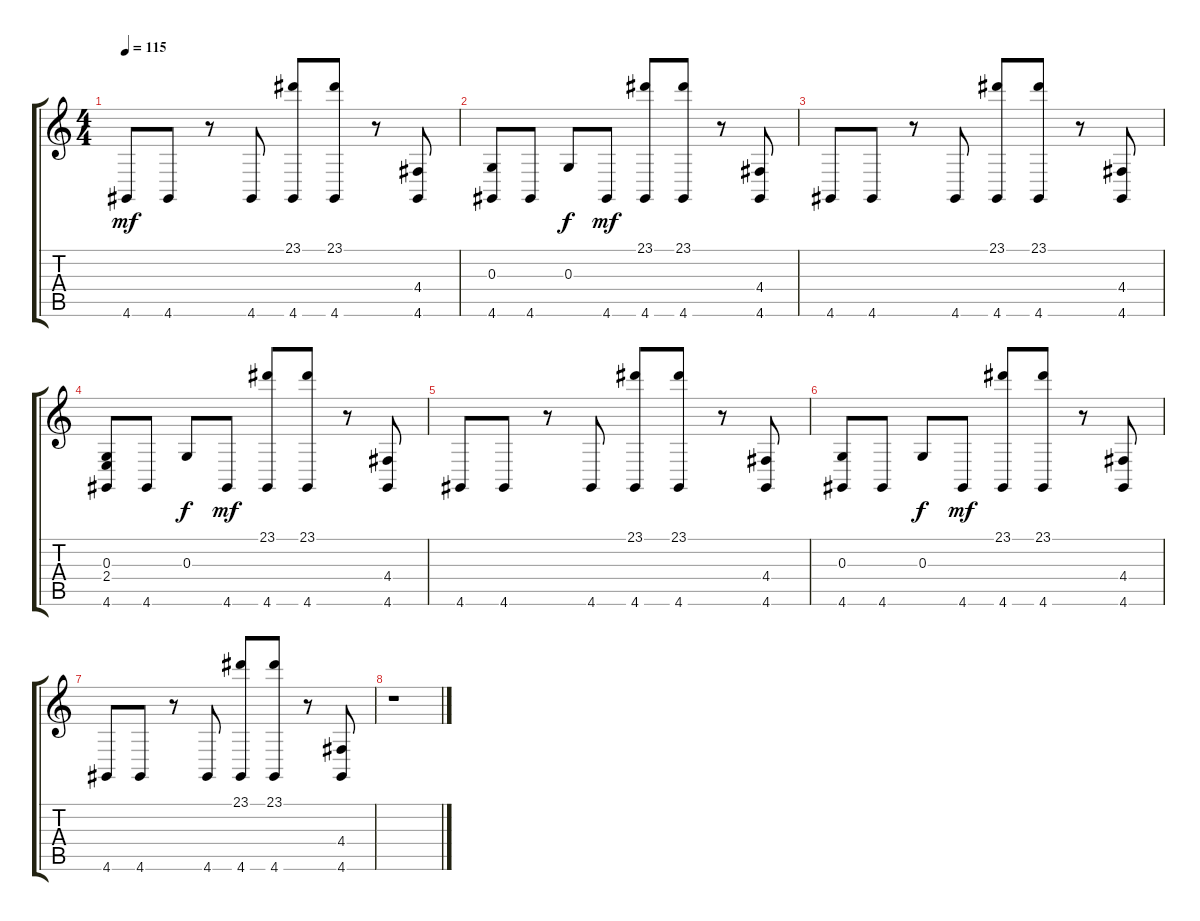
\track "" {instrument drawbarorgan}
\staff {score tabs}
\tuning (E4 B3 G3 D3 A2 E2) {hide}
\ts (4 4)
\tempo 115
\clef g2
\ks c
4.6.8{dy mf} 4.6.8 r.8 4.6.8 (23.1 4.6).8 (23.1 4.6).8 r.8 (4.4 4.6).8 |
(0.3 4.6).8 4.6.8 0.3.8{dy f} 4.6.8{dy mf} (23.1 4.6).8 (23.1 4.6).8 r.8 (4.4 4.6).8 |
4.6.8 4.6.8 r.8 4.6.8 (23.1 4.6).8 (23.1 4.6).8 r.8 (4.4 4.6).8 |
(0.3 2.4 4.6).8 4.6.8 0.3.8{dy f} 4.6.8{dy mf} (23.1 4.6).8 (23.1 4.6).8 r.8 (4.4 4.6).8 |
4.6.8 4.6.8 r.8 4.6.8 (23.1 4.6).8 (23.1 4.6).8 r.8 (4.4 4.6).8 |
(0.3 4.6).8 4.6.8 0.3.8{dy f} 4.6.8{dy mf} (23.1 4.6).8 (23.1 4.6).8 r.8 (4.4 4.6).8 |
4.6.8 4.6.8 r.8 4.6.8 (23.1 4.6).8 (23.1 4.6).8 r.8 (4.4 4.6).8 |
r.1
